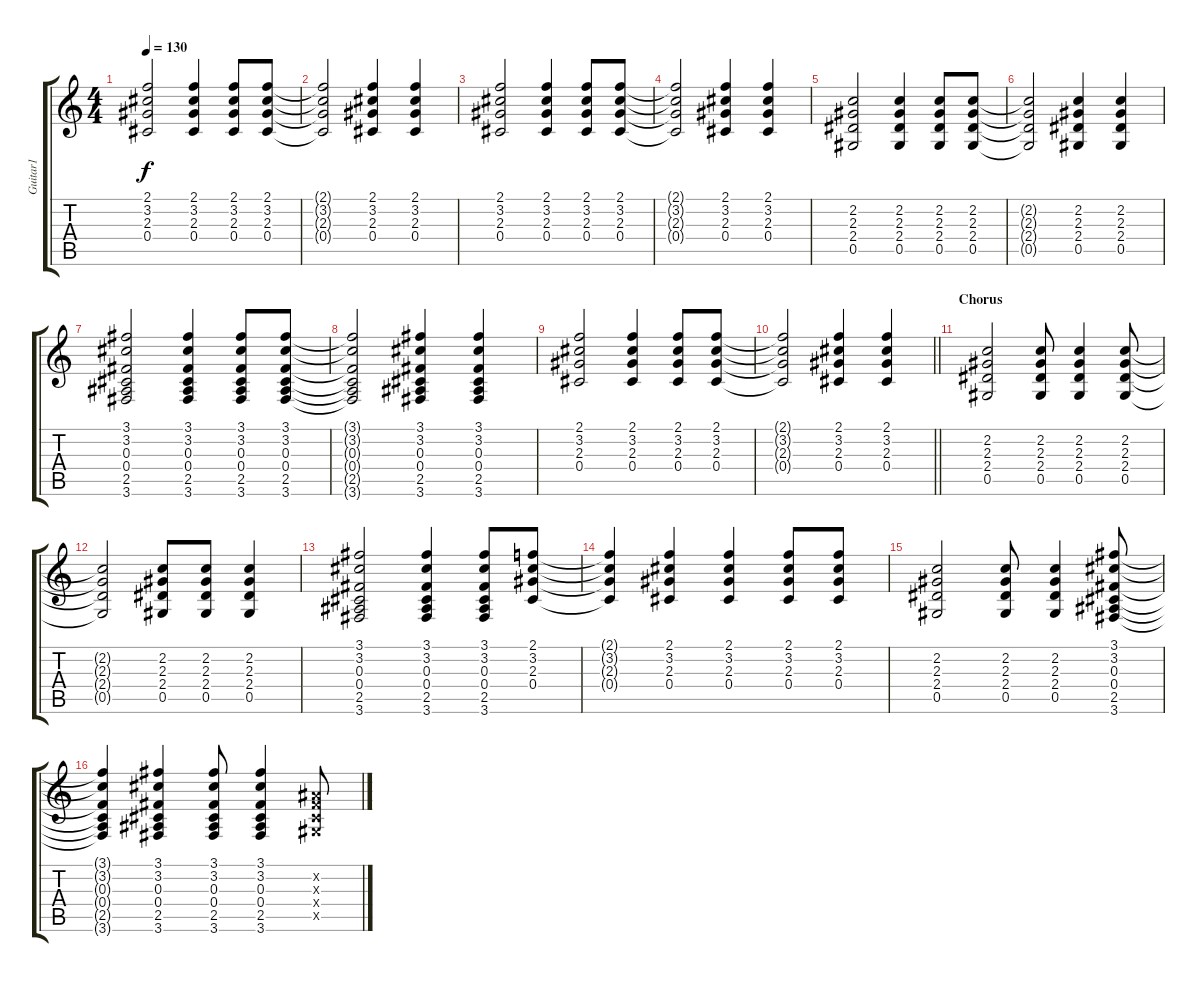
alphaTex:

\track ("Guitar1" "Guitar1") {instrument acousticguitarsteel}
\staff {score tabs}
\tuning (Eb4 Bb3 Gb3 Db3 Ab2 Eb2) {hide}
\ts (4 4)
\tempo 130
\clef g2
\ks c
(2.1 3.2 2.3 0.4).2{dy f} (2.1 3.2 2.3 0.4).4 (2.1 3.2 2.3 0.4).8 (2.1 3.2 2.3 0.4).8 |
(2.1{t} 3.2{t} 2.3{t} 0.4{t}).2 (2.1 3.2 2.3 0.4).4 (2.1 3.2 2.3 0.4).4 |
(2.1 3.2 2.3 0.4).2 (2.1 3.2 2.3 0.4).4 (2.1 3.2 2.3 0.4).8 (2.1 3.2 2.3 0.4).8 |
(2.1{t} 3.2{t} 2.3{t} 0.4{t}).2 (2.1 3.2 2.3 0.4).4 (2.1 3.2 2.3 0.4).4 |
(2.2 2.3 2.4 0.5).2 (2.2 2.3 2.4 0.5).4 (2.2 2.3 2.4 0.5).8 (2.2 2.3 2.4 0.5).8 |
(2.2{t} 2.3{t} 2.4{t} 0.5{t}).2 (2.2 2.3 2.4 0.5).4 (2.2 2.3 2.4 0.5).4 |
(3.1 3.2 0.3 0.4 2.5 3.6).2 (3.1 3.2 0.3 0.4 2.5 3.6).4 (3.1 3.2 0.3 0.4 2.5 3.6).8 (3.1 3.2 0.3 0.4 2.5 3.6).8 |
(3.1{t} 3.2{t} 0.3{t} 0.4{t} 2.5{t} 3.6{t}).2 (3.1 3.2 0.3 0.4 2.5 3.6).4 (3.1 3.2 0.3 0.4 2.5 3.6).4 |
(2.1 3.2 2.3 0.4).2 (2.1 3.2 2.3 0.4).4 (2.1 3.2 2.3 0.4).8 (2.1 3.2 2.3 0.4).8 |
\barLineRight lightlight
(2.1{t} 3.2{t} 2.3{t} 0.4{t}).2 (2.1 3.2 2.3 0.4).4 (2.1 3.2 2.3 0.4).4 |
\section ("" "Chorus")
(2.2 2.3 2.4 0.5).2 (2.2 2.3 2.4 0.5).8 (2.2 2.3 2.4 0.5).4 (2.2 2.3 2.4 0.5).8 |
(2.2{t} 2.3{t} 2.4{t} 0.5{t}).2 (2.2 2.3 2.4 0.5).8 (2.2 2.3 2.4 0.5).8 (2.2 2.3 2.4 0.5).4 |
(3.1 3.2 0.3 0.4 2.5 3.6).2 (3.1 3.2 0.3 0.4 2.5 3.6).4 (3.1 3.2 0.3 0.4 2.5 3.6).8 (2.1 3.2 2.3 0.4).8 |
(2.1{t} 3.2{t} 2.3{t} 0.4{t}).4 (2.1 3.2 2.3 0.4).4 (2.1 3.2 2.3 0.4).4 (2.1 3.2 2.3 0.4).8 (2.1 3.2 2.3 0.4).8 |
(2.2 2.3 2.4 0.5).2 (2.2 2.3 2.4 0.5).8 (2.2 2.3 2.4 0.5).4 (3.1 3.2 0.3 0.4 2.5 3.6).8 |
(3.1{t} 3.2{t} 0.3{t} 0.4{t} 2.5{t} 3.6{t}).4 (3.1 3.2 0.3 0.4 2.5 3.6).4 (3.1 3.2 0.3 0.4 2.5 3.6).8 (3.1 3.2 0.3 0.4 2.5 3.6).4 (0.2{x} 0.3{x} 0.4{x} 0.5{x}).8
